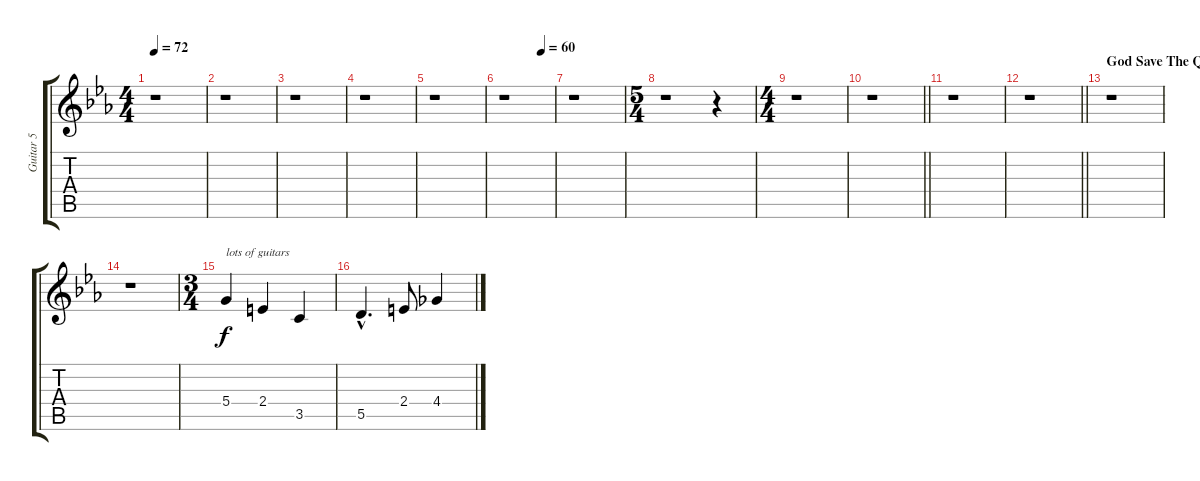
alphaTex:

\track ("Guitar 5" "Guitar 5") {instrument acousticguitarnylon}
\staff {score tabs}
\tuning (E4 B3 G3 D3 A2 D2) {hide}
\ts (4 4)
\tempo 72
\clef g2
\ks eb
r.1{dy f} |
r.1 |
r.1 |
r.1 |
r.1 |
\tempo (60 0.75)
r.1 |
r.1 |
\ts (5 4)
r.1 r.4 |
\ts (4 4)
r.1 |
\barLineRight lightlight
r.1 |
r.1 |
\barLineRight lightlight
r.1 |
\section ("" "God Save The Queen")
r.1 |
r.1 |
\ts (3 4)
5.4.4{txt "lots of guitars" volume 11 balance 8 instrument distortionguitar} 2.4.4 3.5.4 |
5.5{hac}.4{d} 2.4.8 4.4.4
